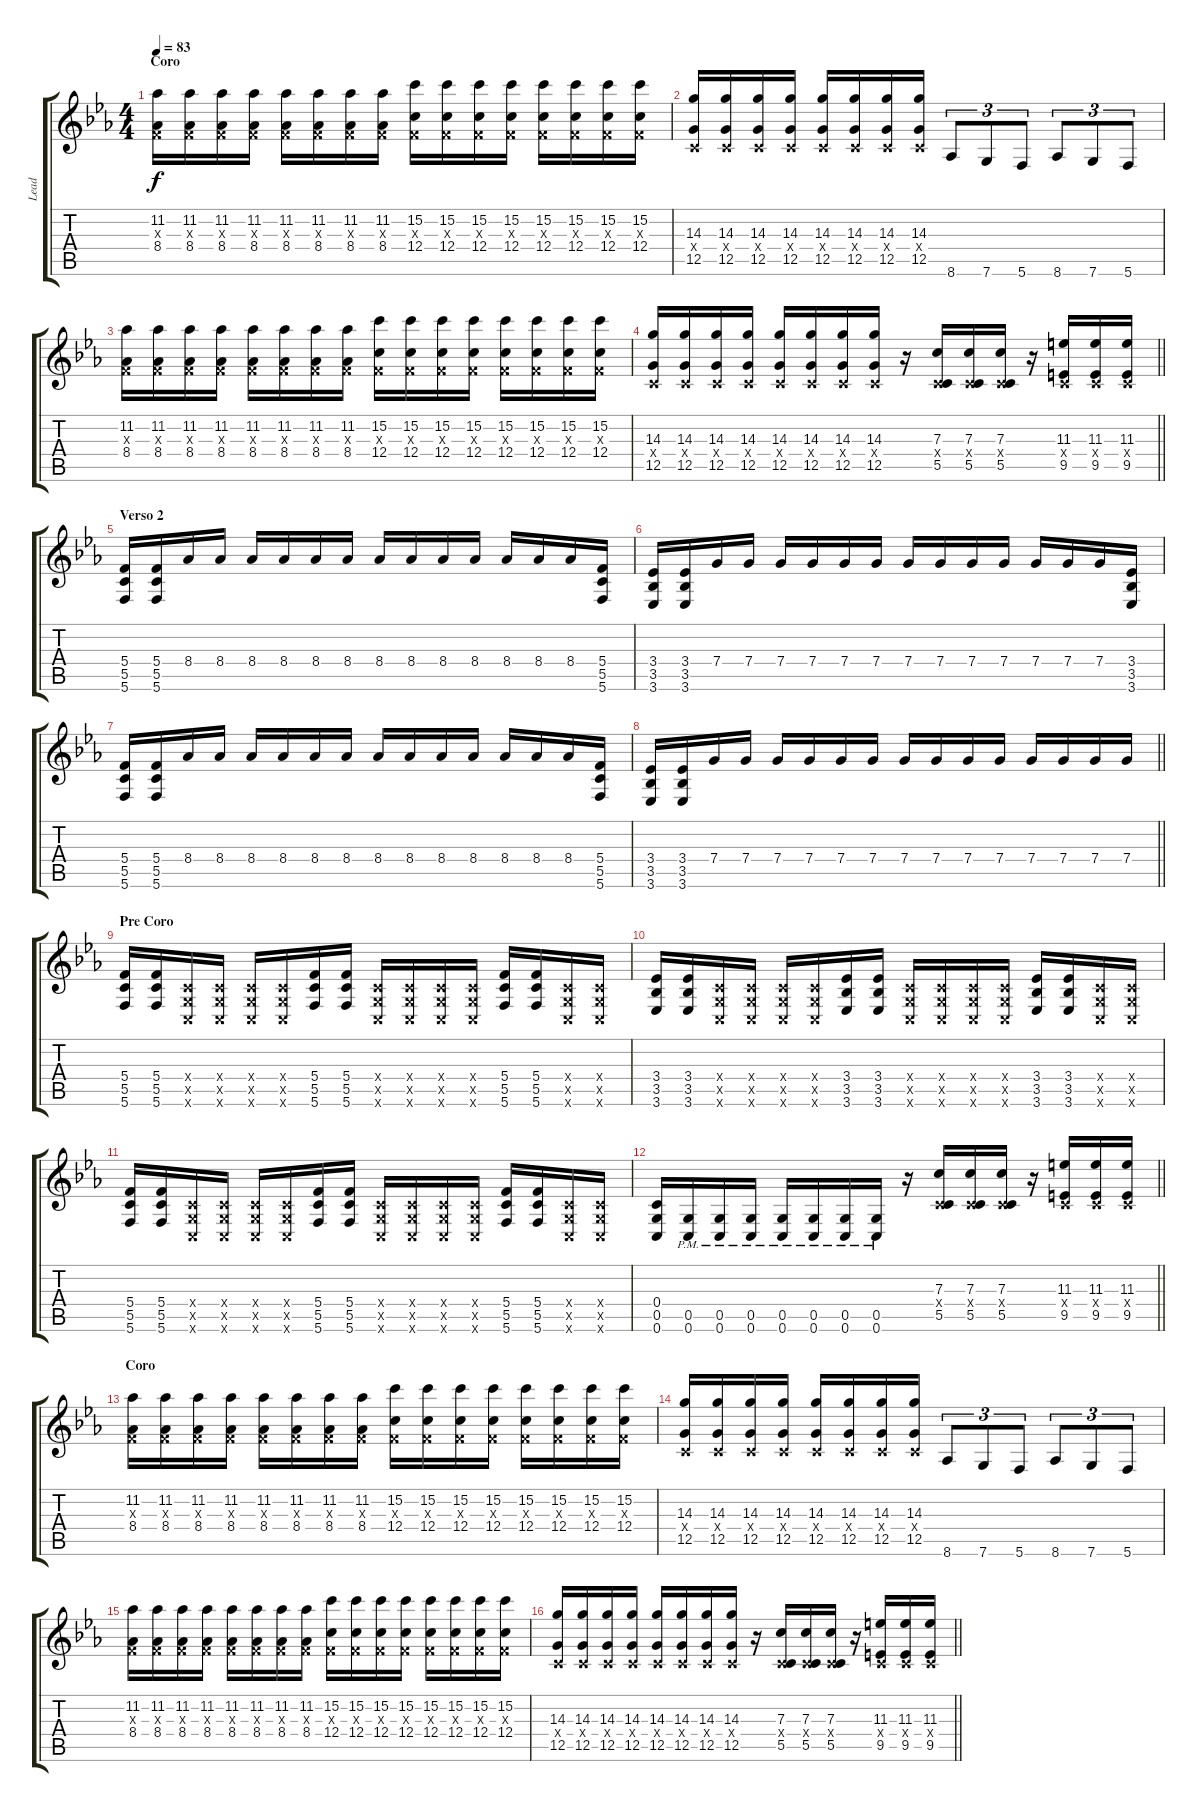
\track ("Lead" "Lead") {instrument distortionguitar}
\staff {score tabs}
\tuning (D4 A3 F3 C3 G2 C2) {hide}
\ts (4 4)
\section ("" "Coro")
\tempo 83
\clef g2
\ks eb
(11.2 0.3{x} 8.4).16{dy f} (11.2 0.3{x} 8.4).16 (11.2 0.3{x} 8.4).16 (11.2 0.3{x} 8.4).16 (11.2 0.3{x} 8.4).16 (11.2 0.3{x} 8.4).16 (11.2 0.3{x} 8.4).16 (11.2 0.3{x} 8.4).16 (15.2 0.3{x} 12.4).16 (15.2 0.3{x} 12.4).16 (15.2 0.3{x} 12.4).16 (15.2 0.3{x} 12.4).16 (15.2 0.3{x} 12.4).16 (15.2 0.3{x} 12.4).16 (15.2 0.3{x} 12.4).16 (15.2 0.3{x} 12.4).16 |
(14.3 0.4{x} 12.5).16 (14.3 0.4{x} 12.5).16 (14.3 0.4{x} 12.5).16 (14.3 0.4{x} 12.5).16 (14.3 0.4{x} 12.5).16 (14.3 0.4{x} 12.5).16 (14.3 0.4{x} 12.5).16 (14.3 0.4{x} 12.5).16 8.6.8{tu (3 2)} 7.6.8{tu (3 2)} 5.6.8{tu (3 2)} 8.6.8{tu (3 2)} 7.6.8{tu (3 2)} 5.6.8{tu (3 2)} |
(11.2 0.3{x} 8.4).16 (11.2 0.3{x} 8.4).16 (11.2 0.3{x} 8.4).16 (11.2 0.3{x} 8.4).16 (11.2 0.3{x} 8.4).16 (11.2 0.3{x} 8.4).16 (11.2 0.3{x} 8.4).16 (11.2 0.3{x} 8.4).16 (15.2 0.3{x} 12.4).16 (15.2 0.3{x} 12.4).16 (15.2 0.3{x} 12.4).16 (15.2 0.3{x} 12.4).16 (15.2 0.3{x} 12.4).16 (15.2 0.3{x} 12.4).16 (15.2 0.3{x} 12.4).16 (15.2 0.3{x} 12.4).16 |
\barLineRight lightlight
(14.3 0.4{x} 12.5).16 (14.3 0.4{x} 12.5).16 (14.3 0.4{x} 12.5).16 (14.3 0.4{x} 12.5).16 (14.3 0.4{x} 12.5).16 (14.3 0.4{x} 12.5).16 (14.3 0.4{x} 12.5).16 (14.3 0.4{x} 12.5).16 r.16 (7.3 0.4{x} 5.5).16 (7.3 0.4{x} 5.5).16 (7.3 0.4{x} 5.5).16 r.16 (11.3 0.4{x} 9.5).16 (11.3 0.4{x} 9.5).16 (11.3 0.4{x} 9.5).16 |
\section ("" "Verso 2")
(5.4 5.5 5.6).16 (5.4 5.5 5.6).16 8.4.16 8.4.16 8.4.16 8.4.16 8.4.16 8.4.16 8.4.16 8.4.16 8.4.16 8.4.16 8.4.16 8.4.16 8.4.16 (5.4 5.5 5.6).16 |
(3.4 3.5 3.6).16 (3.4 3.5 3.6).16 7.4.16 7.4.16 7.4.16 7.4.16 7.4.16 7.4.16 7.4.16 7.4.16 7.4.16 7.4.16 7.4.16 7.4.16 7.4.16 (3.4 3.5 3.6).16 |
(5.4 5.5 5.6).16 (5.4 5.5 5.6).16 8.4.16 8.4.16 8.4.16 8.4.16 8.4.16 8.4.16 8.4.16 8.4.16 8.4.16 8.4.16 8.4.16 8.4.16 8.4.16 (5.4 5.5 5.6).16 |
\barLineRight lightlight
(3.4 3.5 3.6).16 (3.4 3.5 3.6).16 7.4.16 7.4.16 7.4.16 7.4.16 7.4.16 7.4.16 7.4.16 7.4.16 7.4.16 7.4.16 7.4.16 7.4.16 7.4.16 7.4.16 |
\section ("" "Pre Coro")
(5.4 5.5 5.6).16 (5.4 5.5 5.6).16 (0.4{x} 0.5{x} 0.6{x}).16 (0.4{x} 0.5{x} 0.6{x}).16 (0.4{x} 0.5{x} 0.6{x}).16 (0.4{x} 0.5{x} 0.6{x}).16 (5.4 5.5 5.6).16 (5.4 5.5 5.6).16 (0.4{x} 0.5{x} 0.6{x}).16 (0.4{x} 0.5{x} 0.6{x}).16 (0.4{x} 0.5{x} 0.6{x}).16 (0.4{x} 0.5{x} 0.6{x}).16 (5.4 5.5 5.6).16 (5.4 5.5 5.6).16 (0.4{x} 0.5{x} 0.6{x}).16 (0.4{x} 0.5{x} 0.6{x}).16 |
(3.4 3.5 3.6).16 (3.4 3.5 3.6).16 (0.4{x} 0.5{x} 0.6{x}).16 (0.4{x} 0.5{x} 0.6{x}).16 (0.4{x} 0.5{x} 0.6{x}).16 (0.4{x} 0.5{x} 0.6{x}).16 (3.4 3.5 3.6).16 (3.4 3.5 3.6).16 (0.4{x} 0.5{x} 0.6{x}).16 (0.4{x} 0.5{x} 0.6{x}).16 (0.4{x} 0.5{x} 0.6{x}).16 (0.4{x} 0.5{x} 0.6{x}).16 (3.4 3.5 3.6).16 (3.4 3.5 3.6).16 (0.4{x} 0.5{x} 0.6{x}).16 (0.4{x} 0.5{x} 0.6{x}).16 |
(5.4 5.5 5.6).16 (5.4 5.5 5.6).16 (0.4{x} 0.5{x} 0.6{x}).16 (0.4{x} 0.5{x} 0.6{x}).16 (0.4{x} 0.5{x} 0.6{x}).16 (0.4{x} 0.5{x} 0.6{x}).16 (5.4 5.5 5.6).16 (5.4 5.5 5.6).16 (0.4{x} 0.5{x} 0.6{x}).16 (0.4{x} 0.5{x} 0.6{x}).16 (0.4{x} 0.5{x} 0.6{x}).16 (0.4{x} 0.5{x} 0.6{x}).16 (5.4 5.5 5.6).16 (5.4 5.5 5.6).16 (0.4{x} 0.5{x} 0.6{x}).16 (0.4{x} 0.5{x} 0.6{x}).16 |
\barLineRight lightlight
(0.4 0.5 0.6).16 (0.5{pm} 0.6{pm}).16 (0.5{pm} 0.6{pm}).16 (0.5{pm} 0.6{pm}).16 (0.5{pm} 0.6{pm}).16 (0.5{pm} 0.6{pm}).16 (0.5{pm} 0.6{pm}).16 (0.5{pm} 0.6{pm}).16 r.16 (7.3 0.4{x} 5.5).16 (7.3 0.4{x} 5.5).16 (7.3 0.4{x} 5.5).16 r.16 (11.3 0.4{x} 9.5).16 (11.3 0.4{x} 9.5).16 (11.3 0.4{x} 9.5).16 |
\section ("" "Coro")
(11.2 0.3{x} 8.4).16 (11.2 0.3{x} 8.4).16 (11.2 0.3{x} 8.4).16 (11.2 0.3{x} 8.4).16 (11.2 0.3{x} 8.4).16 (11.2 0.3{x} 8.4).16 (11.2 0.3{x} 8.4).16 (11.2 0.3{x} 8.4).16 (15.2 0.3{x} 12.4).16 (15.2 0.3{x} 12.4).16 (15.2 0.3{x} 12.4).16 (15.2 0.3{x} 12.4).16 (15.2 0.3{x} 12.4).16 (15.2 0.3{x} 12.4).16 (15.2 0.3{x} 12.4).16 (15.2 0.3{x} 12.4).16 |
(14.3 0.4{x} 12.5).16 (14.3 0.4{x} 12.5).16 (14.3 0.4{x} 12.5).16 (14.3 0.4{x} 12.5).16 (14.3 0.4{x} 12.5).16 (14.3 0.4{x} 12.5).16 (14.3 0.4{x} 12.5).16 (14.3 0.4{x} 12.5).16 8.6.8{tu (3 2)} 7.6.8{tu (3 2)} 5.6.8{tu (3 2)} 8.6.8{tu (3 2)} 7.6.8{tu (3 2)} 5.6.8{tu (3 2)} |
(11.2 0.3{x} 8.4).16 (11.2 0.3{x} 8.4).16 (11.2 0.3{x} 8.4).16 (11.2 0.3{x} 8.4).16 (11.2 0.3{x} 8.4).16 (11.2 0.3{x} 8.4).16 (11.2 0.3{x} 8.4).16 (11.2 0.3{x} 8.4).16 (15.2 0.3{x} 12.4).16 (15.2 0.3{x} 12.4).16 (15.2 0.3{x} 12.4).16 (15.2 0.3{x} 12.4).16 (15.2 0.3{x} 12.4).16 (15.2 0.3{x} 12.4).16 (15.2 0.3{x} 12.4).16 (15.2 0.3{x} 12.4).16 |
\barLineRight lightlight
(14.3 0.4{x} 12.5).16 (14.3 0.4{x} 12.5).16 (14.3 0.4{x} 12.5).16 (14.3 0.4{x} 12.5).16 (14.3 0.4{x} 12.5).16 (14.3 0.4{x} 12.5).16 (14.3 0.4{x} 12.5).16 (14.3 0.4{x} 12.5).16 r.16 (7.3 0.4{x} 5.5).16 (7.3 0.4{x} 5.5).16 (7.3 0.4{x} 5.5).16 r.16 (11.3 0.4{x} 9.5).16 (11.3 0.4{x} 9.5).16 (11.3 0.4{x} 9.5).16
